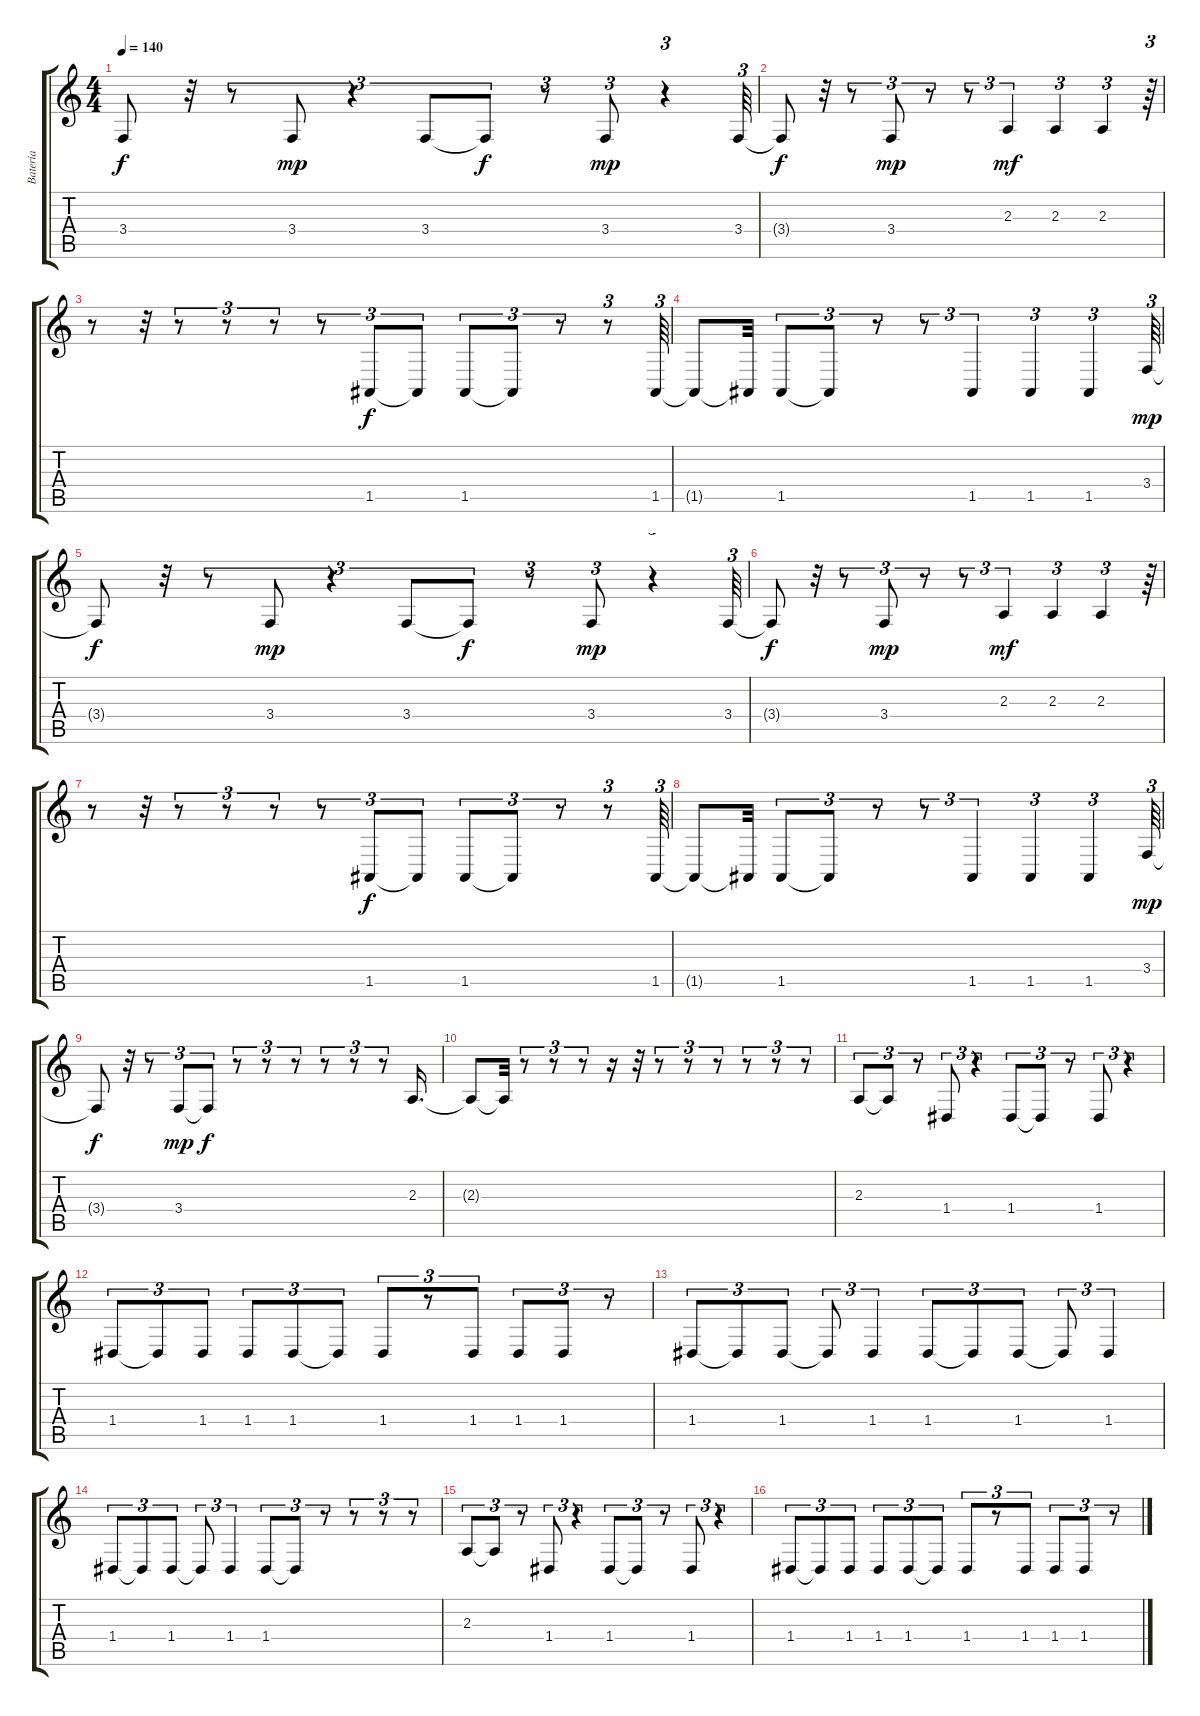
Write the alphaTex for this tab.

\track ("Batería" "Batería") {instrument melodictom}
\staff {score tabs}
\tuning (E4 B3 G3 D3 A2 E2) {hide}
\ts (4 4)
\tempo 140
\clef g2
\ks c
3.4{t}.8{dy f} r.32 r.8{tu (3 2)} 3.4.8{tu (3 2) dy mp} r.4{tu (3 2)} 3.4.8{tu (3 2)} 3.4{t}.8{tu (3 2) dy f} r.8{tu (3 2)} 3.4.8{tu (3 2) dy mp} r.4{tu (3 2)} 3.4.64{tu (3 2)} |
3.4{t}.8{dy f} r.32 r.8{tu (3 2)} 3.4.8{tu (3 2) dy mp} r.8{tu (3 2)} r.8{tu (3 2)} 2.3.4{tu (3 2) dy mf} 2.3.4{tu (3 2)} 2.3.4{tu (3 2)} r.64{tu (3 2)} |
r.8 r.32 r.8{tu (3 2)} r.8{tu (3 2)} r.8{tu (3 2)} r.8{tu (3 2)} 1.5.8{tu (3 2) dy f} 1.5{t}.8{tu (3 2)} 1.5.8{tu (3 2)} 1.5{t}.8{tu (3 2)} r.8{tu (3 2)} r.8{tu (3 2)} 1.5.64{tu (3 2)} |
1.5{t}.8 1.5{t}.32 1.5.8{tu (3 2)} 1.5{t}.8{tu (3 2)} r.8{tu (3 2)} r.8{tu (3 2)} 1.5.4{tu (3 2)} 1.5.4{tu (3 2)} 1.5.4{tu (3 2)} 3.4.64{tu (3 2) dy mp} |
3.4{t}.8{dy f} r.32 r.8{tu (3 2)} 3.4.8{tu (3 2) dy mp} r.4{tu (3 2)} 3.4.8{tu (3 2)} 3.4{t}.8{tu (3 2) dy f} r.8{tu (3 2)} 3.4.8{tu (3 2) dy mp} r.4{tu (3 2)} 3.4.64{tu (3 2)} |
3.4{t}.8{dy f} r.32 r.8{tu (3 2)} 3.4.8{tu (3 2) dy mp} r.8{tu (3 2)} r.8{tu (3 2)} 2.3.4{tu (3 2) dy mf} 2.3.4{tu (3 2)} 2.3.4{tu (3 2)} r.64{tu (3 2)} |
r.8 r.32 r.8{tu (3 2)} r.8{tu (3 2)} r.8{tu (3 2)} r.8{tu (3 2)} 1.5.8{tu (3 2) dy f} 1.5{t}.8{tu (3 2)} 1.5.8{tu (3 2)} 1.5{t}.8{tu (3 2)} r.8{tu (3 2)} r.8{tu (3 2)} 1.5.64{tu (3 2)} |
1.5{t}.8 1.5{t}.32 1.5.8{tu (3 2)} 1.5{t}.8{tu (3 2)} r.8{tu (3 2)} r.8{tu (3 2)} 1.5.4{tu (3 2)} 1.5.4{tu (3 2)} 1.5.4{tu (3 2)} 3.4.64{tu (3 2) dy mp} |
3.4{t}.8{dy f} r.32 r.8{tu (3 2)} 3.4.8{tu (3 2) dy mp} 3.4{t}.8{tu (3 2) dy f} r.8{tu (3 2)} r.8{tu (3 2)} r.8{tu (3 2)} r.8{tu (3 2)} r.8{tu (3 2)} r.8{tu (3 2)} 2.3.16{d} |
2.3{t}.8 2.3{t}.32 r.8{tu (3 2)} r.8{tu (3 2)} r.8{tu (3 2)} r.16 r.32 r.8{tu (3 2)} r.8{tu (3 2)} r.8{tu (3 2)} r.8{tu (3 2)} r.8{tu (3 2)} r.8{tu (3 2)} |
2.3.8{tu (3 2)} 2.3{t}.8{tu (3 2)} r.8{tu (3 2)} 1.4.8{tu (3 2)} r.4{tu (3 2)} 1.4.8{tu (3 2)} 1.4{t}.8{tu (3 2)} r.8{tu (3 2)} 1.4.8{tu (3 2)} r.4{tu (3 2)} |
1.4.8{tu (3 2)} 1.4{t}.8{tu (3 2)} 1.4.8{tu (3 2)} 1.4.8{tu (3 2)} 1.4.8{tu (3 2)} 1.4{t}.8{tu (3 2)} 1.4.8{tu (3 2)} r.8{tu (3 2)} 1.4.8{tu (3 2)} 1.4.8{tu (3 2)} 1.4.8{tu (3 2)} r.8{tu (3 2)} |
1.4.8{tu (3 2)} 1.4{t}.8{tu (3 2)} 1.4.8{tu (3 2)} 1.4{t}.8{tu (3 2)} 1.4.4{tu (3 2)} 1.4.8{tu (3 2)} 1.4{t}.8{tu (3 2)} 1.4.8{tu (3 2)} 1.4{t}.8{tu (3 2)} 1.4.4{tu (3 2)} |
1.4.8{tu (3 2)} 1.4{t}.8{tu (3 2)} 1.4.8{tu (3 2)} 1.4{t}.8{tu (3 2)} 1.4.4{tu (3 2)} 1.4.8{tu (3 2)} 1.4{t}.8{tu (3 2)} r.8{tu (3 2)} r.8{tu (3 2)} r.8{tu (3 2)} r.8{tu (3 2)} |
2.3.8{tu (3 2)} 2.3{t}.8{tu (3 2)} r.8{tu (3 2)} 1.4.8{tu (3 2)} r.4{tu (3 2)} 1.4.8{tu (3 2)} 1.4{t}.8{tu (3 2)} r.8{tu (3 2)} 1.4.8{tu (3 2)} r.4{tu (3 2)} |
1.4.8{tu (3 2)} 1.4{t}.8{tu (3 2)} 1.4.8{tu (3 2)} 1.4.8{tu (3 2)} 1.4.8{tu (3 2)} 1.4{t}.8{tu (3 2)} 1.4.8{tu (3 2)} r.8{tu (3 2)} 1.4.8{tu (3 2)} 1.4.8{tu (3 2)} 1.4.8{tu (3 2)} r.8{tu (3 2)}
